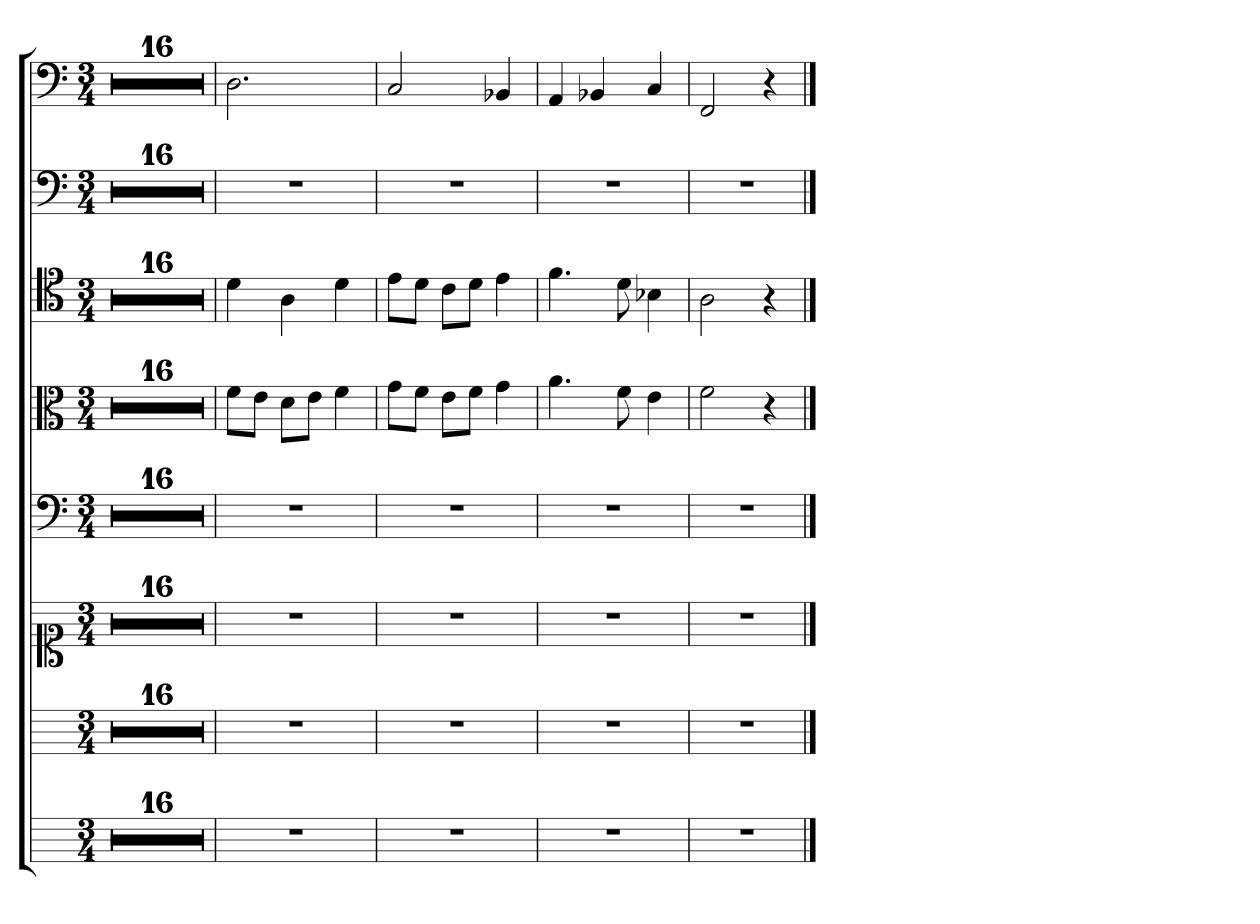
**kern	**kern	**kern	**kern	**kern	**kern	**kern	**kern
*part8	*part7	*part6	*part5	*part4	*part3	*part2	*part1
*staff8	*staff7	*staff6	*staff5	*staff4	*staff3	*staff2	*staff1
*	*	*clefC1	*clefF4	*clefC3	*clefC4	*clefF4	*clefF4
*k[]	*k[]	*k[]	*k[]	*k[]	*k[]	*k[]	*k[]
*a:	*a:	*a:	*a:	*a:	*a:	*a:	*a:
*M3/4	*M3/4	*M3/4	*M3/4	*M3/4	*M3/4	*M3/4	*M3/4
=1	=1	=1	=1	=1	=1	=1	=1
2.r	2.r	2.r	2.r	2.r	2.r	2.r	2.r
=2	=2	=2	=2	=2	=2	=2	=2
2.r	2.r	2.r	2.r	2.r	2.r	2.r	2.r
=3	=3	=3	=3	=3	=3	=3	=3
2.r	2.r	2.r	2.r	2.r	2.r	2.r	2.r
=4	=4	=4	=4	=4	=4	=4	=4
2.r	2.r	2.r	2.r	2.r	2.r	2.r	2.r
=5	=5	=5	=5	=5	=5	=5	=5
2.r	2.r	2.r	2.r	2.r	2.r	2.r	2.r
=6	=6	=6	=6	=6	=6	=6	=6
2.r	2.r	2.r	2.r	2.r	2.r	2.r	2.r
=7	=7	=7	=7	=7	=7	=7	=7
2.r	2.r	2.r	2.r	2.r	2.r	2.r	2.r
=8	=8	=8	=8	=8	=8	=8	=8
2.r	2.r	2.r	2.r	2.r	2.r	2.r	2.r
=9	=9	=9	=9	=9	=9	=9	=9
2.r	2.r	2.r	2.r	2.r	2.r	2.r	2.r
=10	=10	=10	=10	=10	=10	=10	=10
2.r	2.r	2.r	2.r	2.r	2.r	2.r	2.r
=11	=11	=11	=11	=11	=11	=11	=11
2.r	2.r	2.r	2.r	2.r	2.r	2.r	2.r
=12	=12	=12	=12	=12	=12	=12	=12
2.r	2.r	2.r	2.r	2.r	2.r	2.r	2.r
=13	=13	=13	=13	=13	=13	=13	=13
2.r	2.r	2.r	2.r	2.r	2.r	2.r	2.r
=14	=14	=14	=14	=14	=14	=14	=14
2.r	2.r	2.r	2.r	2.r	2.r	2.r	2.r
=15	=15	=15	=15	=15	=15	=15	=15
2.r	2.r	2.r	2.r	2.r	2.r	2.r	2.r
=16	=16	=16	=16	=16	=16	=16	=16
2.r	2.r	2.r	2.r	2.r	2.r	2.r	2.r
=17	=17	=17	=17	=17	=17	=17	=17
2.r	2.r	2.r	2.r	8f\L	4d	2.r	2.D
.	.	.	.	8e\J	.	.	.
.	.	.	.	8d\L	4A	.	.
.	.	.	.	8e\J	.	.	.
.	.	.	.	4f	4d	.	.
=18	=18	=18	=18	=18	=18	=18	=18
2.r	2.r	2.r	2.r	8g\L	8e\L	2.r	2C
.	.	.	.	8f\J	8d\J	.	.
.	.	.	.	8e\L	8c\L	.	.
.	.	.	.	8f\J	8d\J	.	.
.	.	.	.	4g	4e	.	4BB-X
=19	=19	=19	=19	=19	=19	=19	=19
2.r	2.r	2.r	2.r	4.a	4.f	2.r	4AA
.	.	.	.	.	.	.	4BB-X
.	.	.	.	8f	8d	.	.
.	.	.	.	4e	4B-X	.	4C
=20	=20	=20	=20	=20	=20	=20	=20
2.r	2.r	2.r	2.r	2f	2A	2.r	2FF
.	.	.	.	4r	4r	.	4r
==	==	==	==	==	==	==	==
*-	*-	*-	*-	*-	*-	*-	*-
